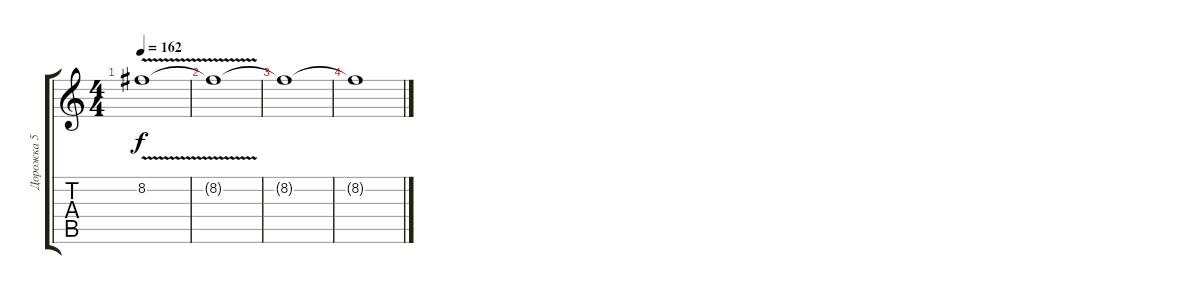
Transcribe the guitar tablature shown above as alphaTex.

\track ("Дорожка 5" "Дорожка 5") {instrument overdrivenguitar}
\staff {score tabs}
\tuning (Eb4 Bb3 Gb3 Db3 Ab2 Eb2) {hide}
\ts (4 4)
\tempo 162
\clef g2
\ks c
8.2{v}.1{dy f} |
8.2{t}.1 |
8.2{t}.1 |
8.2{t}.1
